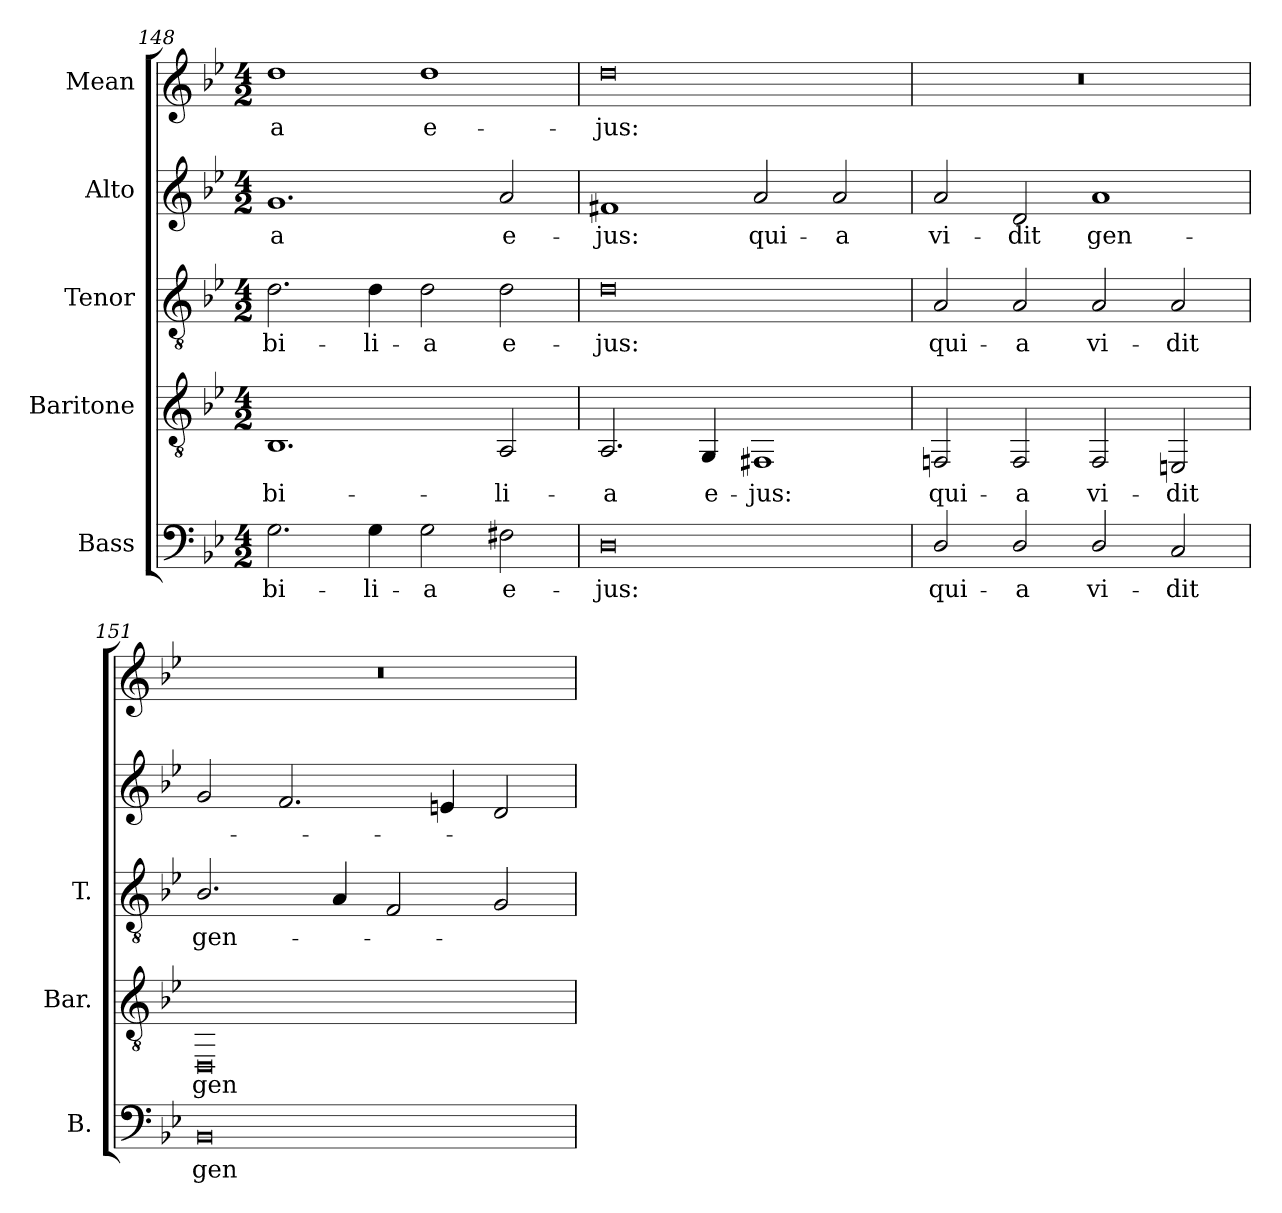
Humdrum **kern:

**kern	**text	**kern	**text	**kern	**text	**kern	**text	**kern	**text
*part5	*part5	*part4	*part4	*part3	*part3	*part2	*part2	*part1	*part1
*staff5	*staff5	*staff4	*staff4	*staff3	*staff3	*staff2	*staff2	*staff1	*staff1
*I"Bass	*	*I"Baritone	*	*I"Tenor	*	*I"Alto	*	*I"Mean	*
*I'B.	*	*I'Bar.	*	*I'T.	*	*	*	*	*
*clefF4	*	*clefGv2	*	*clefGv2	*	*clefG2	*	*clefG2	*
*	*	*	*	*ITrd7c12	*	*	*	*	*
*k[b-e-]	*	*k[b-e-]	*	*k[b-e-]	*	*k[b-e-]	*	*k[b-e-]	*
*B-:	*	*B-:	*	*B-:	*	*B-:	*	*B-:	*
*M4/2	*	*M4/2	*	*M4/2	*	*M4/2	*	*M4/2	*
=148	=148	=148	=148	=148	=148	=148	=148	=148	=148
!	!LO:LY:b:color=#000000	!	!	!	!	!	!	!	!
!	!	!	!LO:LY:b:color=#000000	!	!	!	!	!	!
!	!	!	!	!	!LO:LY:b:color=#000000	!	!	!	!
!	!	!	!	!	!	!	!LO:LY:b:color=#000000	!	!
!	!	!	!	!	!	!	!	!	!LO:LY:b:color=#000000
2.Gi\	-bi-	1.BB-i	-bi-	2.Di\	-bi-	1.gi	-a	1ddi	-a
!	!LO:LY:b:color=#000000	!	!	!	!	!	!	!	!
!	!	!	!	!	!LO:LY:b:color=#000000	!	!	!	!
4Gi\	-li-	.	.	4Di\	-li-	.	.	.	.
!	!LO:LY:b:color=#000000	!	!	!	!	!	!	!	!
!	!	!	!	!	!LO:LY:b:color=#000000	!	!	!	!
!	!	!	!	!	!	!	!	!	!LO:LY:b:color=#000000
2Gi\	-a	.	.	2Di\	-a	.	.	1ddi	e-
!	!LO:LY:b:color=#000000	!	!	!	!	!	!	!	!
!	!	!	!LO:LY:b:color=#000000	!	!	!	!	!	!
!	!	!	!	!	!LO:LY:b:color=#000000	!	!	!	!
!	!	!	!	!	!	!	!LO:LY:b:color=#000000	!	!
2F#Xi\	e-	2AAi/	-li-	2Di\	e-	2ai/	e-	.	.
=149	=149	=149	=149	=149	=149	=149	=149	=149	=149
!	!LO:LY:b:color=#000000	!	!	!	!	!	!	!	!
!	!	!	!LO:LY:b:color=#000000	!	!	!	!	!	!
!	!	!	!	!	!LO:LY:b:color=#000000	!	!	!	!
!	!	!	!	!	!	!	!LO:LY:b:color=#000000	!	!
!	!	!	!	!	!	!	!	!	!LO:LY:b:color=#000000
0Di	-jus:	2.AAi/	-a	0Di	-jus:	1f#Xi	-jus:	0ddi	-jus:
!	!	!	!LO:LY:b:color=#000000	!	!	!	!	!	!
.	.	4GGi/	e-	.	.	.	.	.	.
!	!	!	!LO:LY:b:color=#000000	!	!	!	!	!	!
!	!	!	!	!	!	!	!LO:LY:b:color=#000000	!	!
.	.	1FF#Xi	-jus:	.	.	2ai/	qui-	.	.
!	!	!	!	!	!	!	!LO:LY:b:color=#000000	!	!
.	.	.	.	.	.	2ai/	-a	.	.
=150	=150	=150	=150	=150	=150	=150	=150	=150	=150
!	!LO:LY:b:color=#000000	!	!	!	!	!	!	!	!
!	!	!	!LO:LY:b:color=#000000	!	!	!	!	!	!
!	!	!	!	!	!LO:LY:b:color=#000000	!	!	!	!
!	!	!	!	!	!	!	!LO:LY:b:color=#000000	!LO:N:vis=1	!
2Di/	qui-	2FFni/	qui-	2AAi/	qui-	2ai/	vi-	0r	.
!	!LO:LY:b:color=#000000	!	!	!	!	!	!	!	!
!	!	!	!LO:LY:b:color=#000000	!	!	!	!	!	!
!	!	!	!	!	!LO:LY:b:color=#000000	!	!	!	!
!	!	!	!	!	!	!	!LO:LY:b:color=#000000	!	!
2Di/	-a	2FFi/	-a	2AAi/	-a	2di/	-dit	.	.
!	!LO:LY:b:color=#000000	!	!	!	!	!	!	!	!
!	!	!	!LO:LY:b:color=#000000	!	!	!	!	!	!
!	!	!	!	!	!LO:LY:b:color=#000000	!	!	!	!
!	!	!	!	!	!	!	!LO:LY:b:color=#000000	!	!
2Di/	vi-	2FFi/	vi-	2AAi/	vi-	1ai	gen-	.	.
!	!LO:LY:b:color=#000000	!	!	!	!	!	!	!	!
!	!	!	!LO:LY:b:color=#000000	!	!	!	!	!	!
!	!	!	!	!	!LO:LY:b:color=#000000	!	!	!	!
2Ci/	-dit	2EEni/	-dit	2AAi/	-dit	.	.	.	.
=151	=151	=151	=151	=151	=151	=151	=151	=151	=151
!	!LO:LY:b:color=#000000	!	!	!	!	!	!	!	!
!	!	!	!LO:LY:b:color=#000000	!	!	!	!	!	!
!	!	!	!	!	!LO:LY:b:color=#000000	!	!	!LO:N:vis=1	!
0BB-i	gen-	0DDi	gen-	2.BB-i/	gen-	2gi/	.	0r	.
.	.	.	.	.	.	2.fi/	.	.	.
.	.	.	.	4AAi/	.	.	.	.	.
.	.	.	.	2FFi/	.	.	.	.	.
.	.	.	.	.	.	4eni/	.	.	.
.	.	.	.	2GGi/	.	2di/	.	.	.
=	=	=	=	=	=	=	=	=	=
*-	*-	*-	*-	*-	*-	*-	*-	*-	*-
